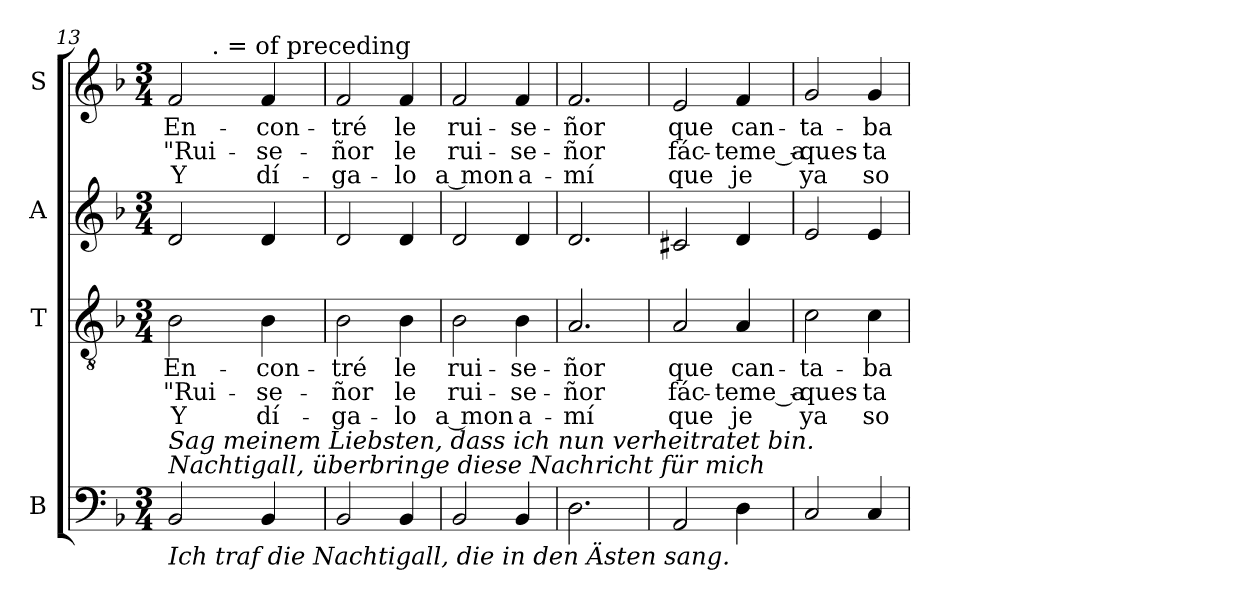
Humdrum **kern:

**kern	**kern	**text	**text	**text	**kern	**kern	**text	**text	**text
*part4	*part3	*part3	*part3	*part3	*part2	*part1	*part1	*part1	*part1
*staff4	*staff3	*staff3	*staff3	*staff3	*staff2	*staff1	*staff1	*staff1	*staff1
*I"B	*I"T	*	*	*	*I"A	*I"S	*	*	*
*I'B	*I'T	*	*	*	*I'A	*I'S	*	*	*
*clefF4	*clefGv2	*	*	*	*clefG2	*clefG2	*	*	*
*k[b-]	*k[b-]	*	*	*	*k[b-]	*k[b-]	*	*	*
*F:	*F:	*	*	*	*F:	*F:	*	*	*
*M3/4	*M3/4	*	*	*	*M3/4	*M3/4	*	*	*
=13	=13	=13	=13	=13	=13	=13	=13	=13	=13
!	!	!LO:LY:b:color=#000000	!LO:LY:b:color=#000000	!LO:LY:b:color=#000000	!	!	!	!	!
!LO:TX:b:i:t=Ich traf die Nachtigall, die in den Ästen sang.	!	!	!	!	!	!	!	!	!
!LO:TX:i:t=Nachtigall, überbringe diese Nachricht für mich	!	!	!	!	!	!	!	!	!
!LO:TX:i:t=Sag meinem Liebsten, dass ich nun verheitratet bin.	!	!	!	!	!	!	!	!	!
!	!	!	!	!	!	!	!LO:LY:b:color=#000000	!LO:LY:b:color=#000000	!LO:LY:b:color=#000000
*	*	*	*	*	*	*^	*	*	*
2BB-i/	2B-i\	En-	"Rui-	Y	2di/	2fi/	8ryy	En-	"Rui-	Y
.	.	.	.	.	.	.	32ryy	.	.	.
.	.	.	.	.	.	.	256..ryy	.	.	.
!	!	!	!	!	!	!	!LO:TX:a:t=. =     of preceding	!	!	!
.	.	.	.	.	.	.	2ryy	.	.	.
!	!	!LO:LY:b:color=#000000	!LO:LY:b:color=#000000	!LO:LY:b:color=#000000	!	!	!	!	!	!
!	!	!	!	!	!	!	!	!LO:LY:b:color=#000000	!LO:LY:b:color=#000000	!LO:LY:b:color=#000000
4BB-i/	4B-i\	-con-	-se-	dí-	4di/	4fi/	.	-con-	-se-	dí-
.	.	.	.	.	.	.	16ryy	.	.	.
.	.	.	.	.	.	.	64ryy	.	.	.
.	.	.	.	.	.	.	128ryy	.	.	.
.	.	.	.	.	.	.	1024ryy	.	.	.
*	*	*	*	*	*	*v	*v	*	*	*
=14	=14	=14	=14	=14	=14	=14	=14	=14	=14
*	*	*	*	*	*	*^	*	*	*
!	!	!LO:LY:b:color=#000000	!LO:LY:b:color=#000000	!LO:LY:b:color=#000000	!	!	!	!	!	!
*	*	*	*	*	*	*v	*v	*	*	*
*	*	*	*	*	*	*^	*	*	*
!	!	!	!	!	!	!	!	!LO:LY:b:color=#000000	!LO:LY:b:color=#000000	!LO:LY:b:color=#000000
*	*	*	*	*	*	*v	*v	*	*	*
2BB-i/	2B-i\	-tré	-ñor	-ga-	2di/	2fi/	-tré	-ñor	-ga-
!	!	!LO:LY:b:color=#000000	!LO:LY:b:color=#000000	!LO:LY:b:color=#000000	!	!	!	!	!
!	!	!	!	!	!	!	!LO:LY:b:color=#000000	!LO:LY:b:color=#000000	!LO:LY:b:color=#000000
4BB-i/	4B-i\	le	le	-lo	4di/	4fi/	le	le	-lo
=15	=15	=15	=15	=15	=15	=15	=15	=15	=15
!	!	!LO:LY:b:color=#000000	!LO:LY:b:color=#000000	!LO:LY:b:color=#000000	!	!	!	!	!
!	!	!	!	!	!	!	!LO:LY:b:color=#000000	!LO:LY:b:color=#000000	!LO:LY:b:color=#000000
2BB-i/	2B-i\	rui-	rui-	a mon	2di/	2fi/	rui-	rui-	a mon
!	!	!LO:LY:b:color=#000000	!LO:LY:b:color=#000000	!LO:LY:b:color=#000000	!	!	!	!	!
!	!	!	!	!	!	!	!LO:LY:b:color=#000000	!LO:LY:b:color=#000000	!LO:LY:b:color=#000000
4BB-i/	4B-i\	-se-	-se-	a-	4di/	4fi/	-se-	-se-	a-
=16	=16	=16	=16	=16	=16	=16	=16	=16	=16
!	!	!LO:LY:b:color=#000000	!LO:LY:b:color=#000000	!LO:LY:b:color=#000000	!	!	!	!	!
!	!	!	!	!	!	!	!LO:LY:b:color=#000000	!LO:LY:b:color=#000000	!LO:LY:b:color=#000000
2.Di\	2.Ai/	-ñor	-ñor	-mí	2.di/	2.fi/	-ñor	-ñor	-mí
=17	=17	=17	=17	=17	=17	=17	=17	=17	=17
!	!	!LO:LY:b:color=#000000	!LO:LY:b:color=#000000	!LO:LY:b:color=#000000	!	!	!	!	!
!	!	!	!	!	!	!	!LO:LY:b:color=#000000	!LO:LY:b:color=#000000	!LO:LY:b:color=#000000
2AAi/	2Ai/	que	fác -	que	2c#Xi/	2ei/	que	fác -	que
!	!	!LO:LY:b:color=#000000	!LO:LY:b:color=#000000	!LO:LY:b:color=#000000	!	!	!	!	!
!	!	!	!	!	!	!	!LO:LY:b:color=#000000	!LO:LY:b:color=#000000	!LO:LY:b:color=#000000
4Di\	4Ai/	can-	teme_a-	je	4di/	4fi/	can-	teme_a-	je
=18	=18	=18	=18	=18	=18	=18	=18	=18	=18
!	!	!LO:LY:b:color=#000000	!LO:LY:b:color=#000000	!LO:LY:b:color=#000000	!	!	!	!	!
!	!	!	!	!	!	!	!LO:LY:b:color=#000000	!LO:LY:b:color=#000000	!LO:LY:b:color=#000000
2Ci/	2ci\	-ta-	ques-	ya	2ei/	2gi/	-ta-	ques-	ya
!	!	!LO:LY:b:color=#000000	!LO:LY:b:color=#000000	!LO:LY:b:color=#000000	!	!	!	!	!
!	!	!	!	!	!	!	!LO:LY:b:color=#000000	!LO:LY:b:color=#000000	!LO:LY:b:color=#000000
4Ci/	4ci\	-ba	-ta	so	4ei/	4gi/	-ba	-ta	so
=	=	=	=	=	=	=	=	=	=
*-	*-	*-	*-	*-	*-	*-	*-	*-	*-
